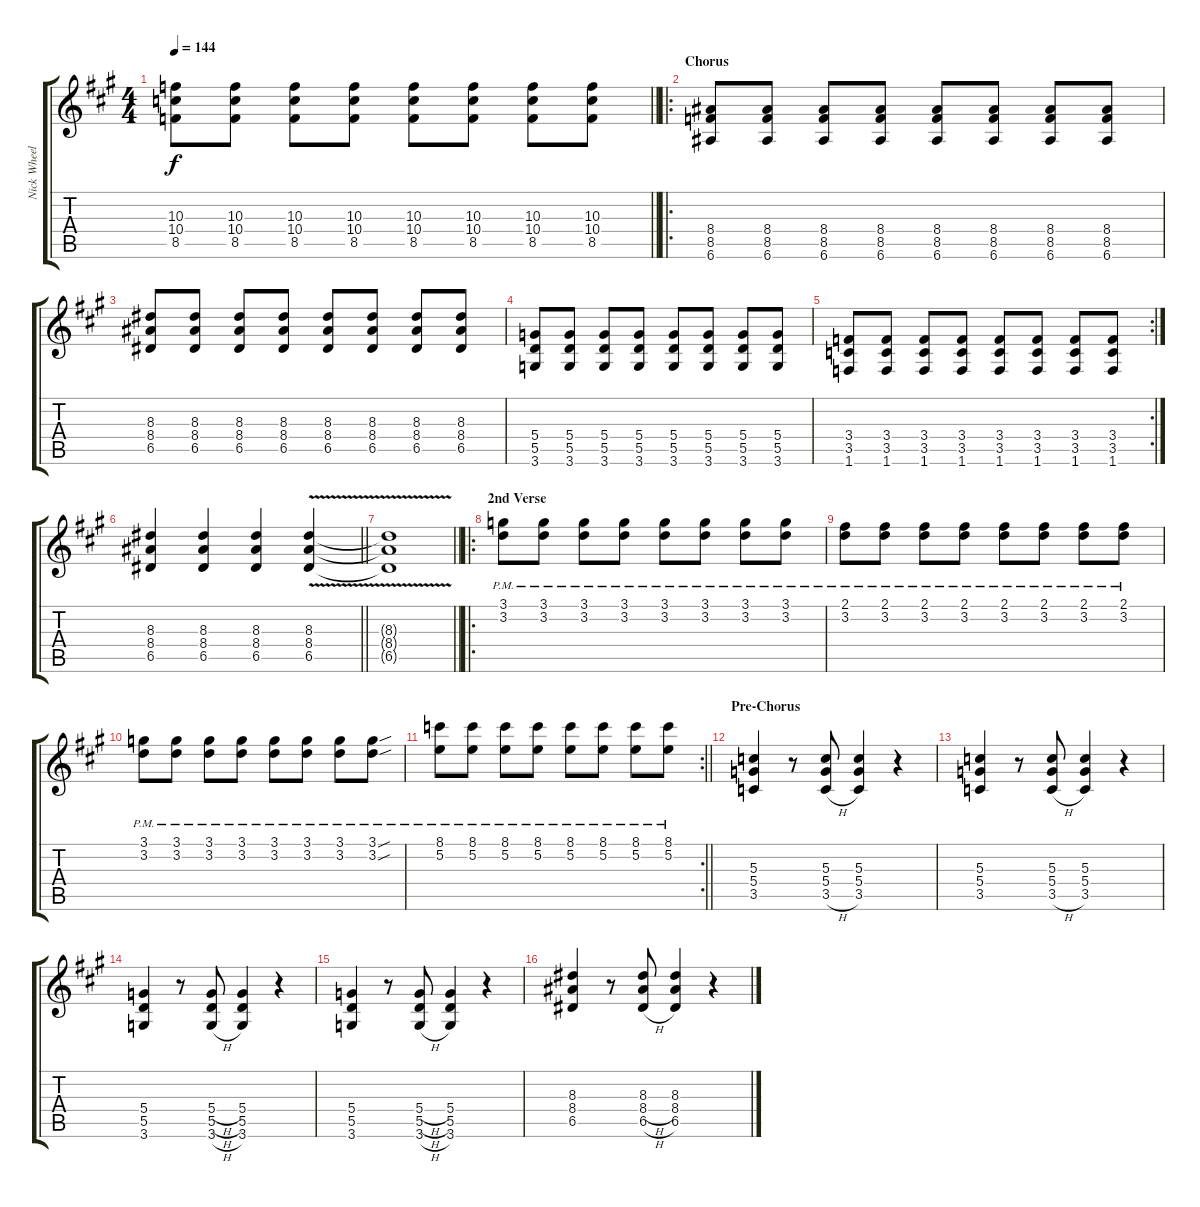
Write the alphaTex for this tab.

\track ("Nick Wheeler" "Nick Wheel") {instrument distortionguitar}
\staff {score tabs}
\tuning (E4 B3 G3 D3 A2 E2) {hide}
\ts (4 4)
\tempo 144
\clef g2
\barLineRight lightlight
\ks a
(10.3 10.4 8.5).8{dy f} (10.3 10.4 8.5).8 (10.3 10.4 8.5).8 (10.3 10.4 8.5).8 (10.3 10.4 8.5).8 (10.3 10.4 8.5).8 (10.3 10.4 8.5).8 (10.3 10.4 8.5).8 |
\ro
\section ("" "Chorus")
(8.4 8.5 6.6).8 (8.4 8.5 6.6).8 (8.4 8.5 6.6).8 (8.4 8.5 6.6).8 (8.4 8.5 6.6).8 (8.4 8.5 6.6).8 (8.4 8.5 6.6).8 (8.4 8.5 6.6).8 |
(8.3 8.4 6.5).8 (8.3 8.4 6.5).8 (8.3 8.4 6.5).8 (8.3 8.4 6.5).8 (8.3 8.4 6.5).8 (8.3 8.4 6.5).8 (8.3 8.4 6.5).8 (8.3 8.4 6.5).8 |
(5.4 5.5 3.6).8 (5.4 5.5 3.6).8 (5.4 5.5 3.6).8 (5.4 5.5 3.6).8 (5.4 5.5 3.6).8 (5.4 5.5 3.6).8 (5.4 5.5 3.6).8 (5.4 5.5 3.6).8 |
\rc 2
(3.4 3.5 1.6).8 (3.4 3.5 1.6).8 (3.4 3.5 1.6).8 (3.4 3.5 1.6).8 (3.4 3.5 1.6).8 (3.4 3.5 1.6).8 (3.4 3.5 1.6).8 (3.4 3.5 1.6).8 |
\barLineRight lightlight
(8.3 8.4 6.5).4 (8.3 8.4 6.5).4 (8.3 8.4 6.5).4 (8.3{v} 8.4 6.5).4 |
\barLineRight lightlight
(8.3{t} 8.4{t} 6.5{t}).1 |
\ro
\section ("" "2nd Verse")
(3.1{pm} 3.2{pm}).8 (3.1{pm} 3.2{pm}).8 (3.1{pm} 3.2{pm}).8 (3.1{pm} 3.2{pm}).8 (3.1{pm} 3.2{pm}).8 (3.1{pm} 3.2{pm}).8 (3.1{pm} 3.2{pm}).8 (3.1{pm} 3.2{pm}).8 |
(2.1{pm} 3.2{pm}).8 (2.1{pm} 3.2{pm}).8 (2.1{pm} 3.2{pm}).8 (2.1{pm} 3.2{pm}).8 (2.1{pm} 3.2{pm}).8 (2.1{pm} 3.2{pm}).8 (2.1{pm} 3.2{pm}).8 (2.1{pm} 3.2{pm}).8 |
(3.1{pm} 3.2{pm}).8 (3.1{pm} 3.2{pm}).8 (3.1{pm} 3.2{pm}).8 (3.1{pm} 3.2{pm}).8 (3.1{pm} 3.2{pm}).8 (3.1{pm} 3.2{pm}).8 (3.1{pm} 3.2{pm}).8 (3.1{sou pm} 3.2{sou pm}).8 |
\rc 2
\barLineRight lightlight
(8.1{pm} 5.2{pm}).8 (8.1{pm} 5.2{pm}).8 (8.1{pm} 5.2{pm}).8 (8.1{pm} 5.2{pm}).8 (8.1{pm} 5.2{pm}).8 (8.1{pm} 5.2{pm}).8 (8.1{pm} 5.2{pm}).8 (8.1{pm} 5.2{pm}).8 |
\section ("" "Pre-Chorus")
(5.3 5.4 3.5).4 r.8 (5.3 5.4 3.5{h}).8 (5.3 5.4 3.5).4 r.4 |
(5.3 5.4 3.5).4 r.8 (5.3 5.4 3.5{h}).8 (5.3 5.4 3.5).4 r.4 |
(5.4 5.5 3.6).4 r.8 (5.4{h} 5.5{h} 3.6{h}).8 (5.4 5.5 3.6).4 r.4 |
(5.4 5.5 3.6).4 r.8 (5.4{h} 5.5{h} 3.6{h}).8 (5.4 5.5 3.6).4 r.4 |
(8.3 8.4 6.5).4 r.8 (8.3 8.4{h} 6.5{h}).8 (8.3 8.4 6.5).4 r.4
